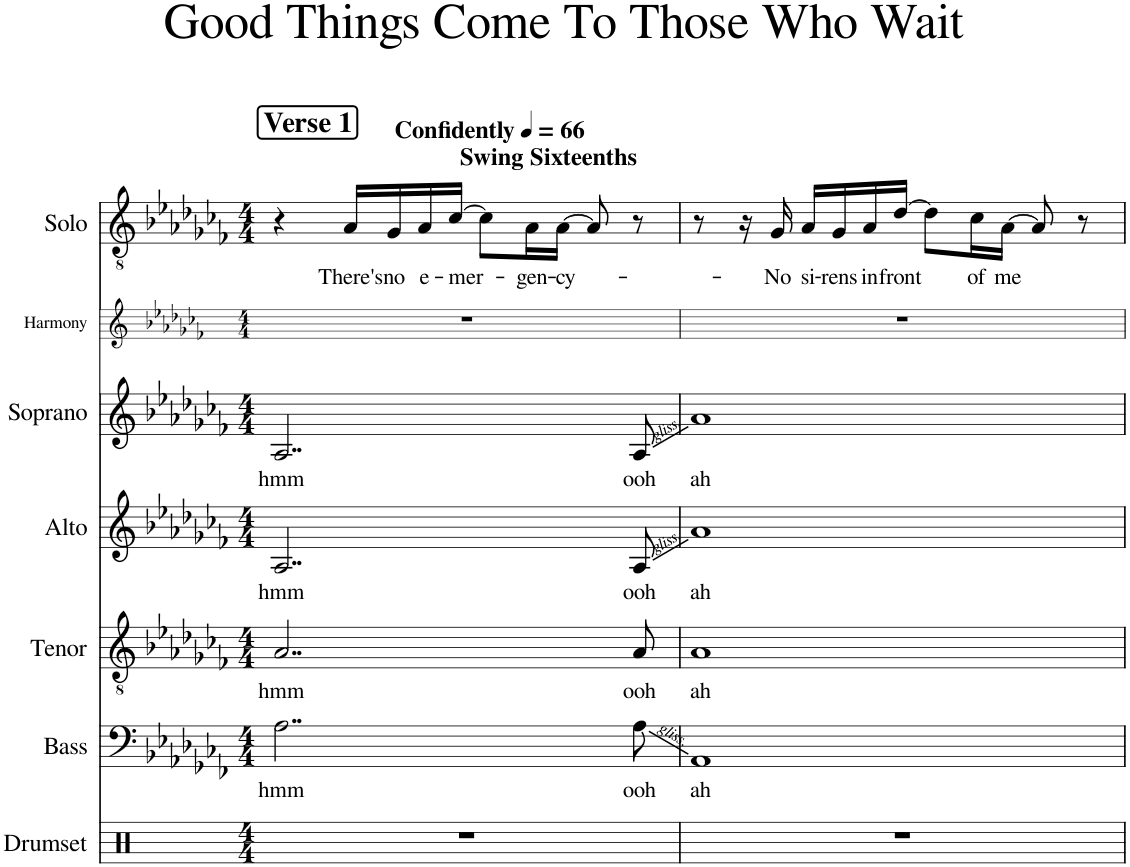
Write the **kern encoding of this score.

**kern	**kern	**text	**kern	**text	**kern	**text	**kern	**text	**kern	**kern	**text
*part7	*part6	*part6	*part5	*part5	*part4	*part4	*part3	*part3	*part2	*part1	*part1
*staff7	*staff6	*staff6	*staff5	*staff5	*staff4	*staff4	*staff3	*staff3	*staff2	*staff1	*staff1
*I"Drumset	*I"Bass	*	*I"Tenor	*	*I"Alto	*	*I"Soprano	*	*I"Harmony	*I"Solo	*
*I'D. Set	*I'B	*	*I'T	*	*I'A	*	*I'S.	*	*I'H.	*I'Solo	*
*	*	*	*	*	*	*	*	*	*stria5	*	*
*clefX	*clefF4	*	*clefGv2	*	*clefG2	*	*clefG2	*	*clefG2	*clefGv2	*
*k[]	*k[b-e-a-d-g-c-f-]	*	*k[b-e-a-d-g-c-f-]	*	*k[b-e-a-d-g-c-f-]	*	*k[b-e-a-d-g-c-f-]	*	*k[b-e-a-d-g-c-f-]	*k[b-e-a-d-g-c-f-]	*
*M4/4	*M4/4	*	*M4/4	*	*M4/4	*	*M4/4	*	*M4/4	*M4/4	*
*MM66	*MM66	*	*MM66	*	*MM66	*	*MM66	*	*MM66	*MM66	*
!!LO:REH:place=s1:a:B:cj:fs=14:t=Verse 1
=1	=1	=1	=1	=1	=1	=1	=1	=1	=1	=1	=1
!	!	!	!	!	!	!	!	!	!	!LO:TX:a:B:t=Confidently	!
!	!	!	!	!	!	!	!	!	!	!LO:TX:a:B:t=Swing Sixteenths	!
!	!	!LO:LY:b	!	!LO:LY:b	!	!LO:LY:b	!	!LO:LY:b	!	!	!
1r	2..A-\	hmm	2..A-/	hmm	2..A-/	hmm	2..A-/	hmm	1r	4r	.
!	!	!	!	!	!	!	!	!	!	!	!LO:LY:b
.	.	.	.	.	.	.	.	.	.	16A-/LL	There's
!	!	!	!	!	!	!	!	!	!	!	!LO:LY:b
.	.	.	.	.	.	.	.	.	.	16G-/	no
!	!	!	!	!	!	!	!	!	!	!	!LO:LY:b
.	.	.	.	.	.	.	.	.	.	16A-/	e-
!	!	!	!	!	!	!	!	!	!	!	!LO:LY:b
.	.	.	.	.	.	.	.	.	.	[16c-/JJ	-mer-
.	.	.	.	.	.	.	.	.	.	8c-\L]	.
!	!	!	!	!	!	!	!	!	!	!	!LO:LY:b
.	.	.	.	.	.	.	.	.	.	16A-\L	-gen-
!	!	!	!	!	!	!	!	!	!	!	!LO:LY:b
.	.	.	.	.	.	.	.	.	.	[16A-\JJ	-cy-
.	.	.	.	.	.	.	.	.	.	8A-/]	.
!	!	!LO:LY:b	!	!LO:LY:b	!	!LO:LY:b	!	!LO:LY:b	!	!	!
.	8A-\	ooh	8A-/	ooh	8A-/	ooh	8A-/	ooh	.	8r	.
=2	=2	=2	=2	=2	=2	=2	=2	=2	=2	=2	=2
!	!	!LO:LY:b	!	!LO:LY:b	!	!LO:LY:b	!	!LO:LY:b	!	!	!
1r	1AA-	ah	1A-	ah	1a-	ah	1a-	ah	1r	8r	.
.	.	.	.	.	.	.	.	.	.	16r	.
!	!	!	!	!	!	!	!	!	!	!	!LO:LY:b
.	.	.	.	.	.	.	.	.	.	16G-/	No
!	!	!	!	!	!	!	!	!	!	!	!LO:LY:b
.	.	.	.	.	.	.	.	.	.	16A-/LL	si-
!	!	!	!	!	!	!	!	!	!	!	!LO:LY:b
.	.	.	.	.	.	.	.	.	.	16G-/	-rens
!	!	!	!	!	!	!	!	!	!	!	!LO:LY:b
.	.	.	.	.	.	.	.	.	.	16A-/	in
!	!	!	!	!	!	!	!	!	!	!	!LO:LY:b
.	.	.	.	.	.	.	.	.	.	[16d-/JJ	front
.	.	.	.	.	.	.	.	.	.	8d-\L]	.
!	!	!	!	!	!	!	!	!	!	!	!LO:LY:b
.	.	.	.	.	.	.	.	.	.	16c-\L	of
!	!	!	!	!	!	!	!	!	!	!	!LO:LY:b
.	.	.	.	.	.	.	.	.	.	[16A-\JJ	me
.	.	.	.	.	.	.	.	.	.	8A-/]	.
.	.	.	.	.	.	.	.	.	.	8r	.
=	=	=	=	=	=	=	=	=	=	=	=
*-	*-	*-	*-	*-	*-	*-	*-	*-	*-	*-	*-
